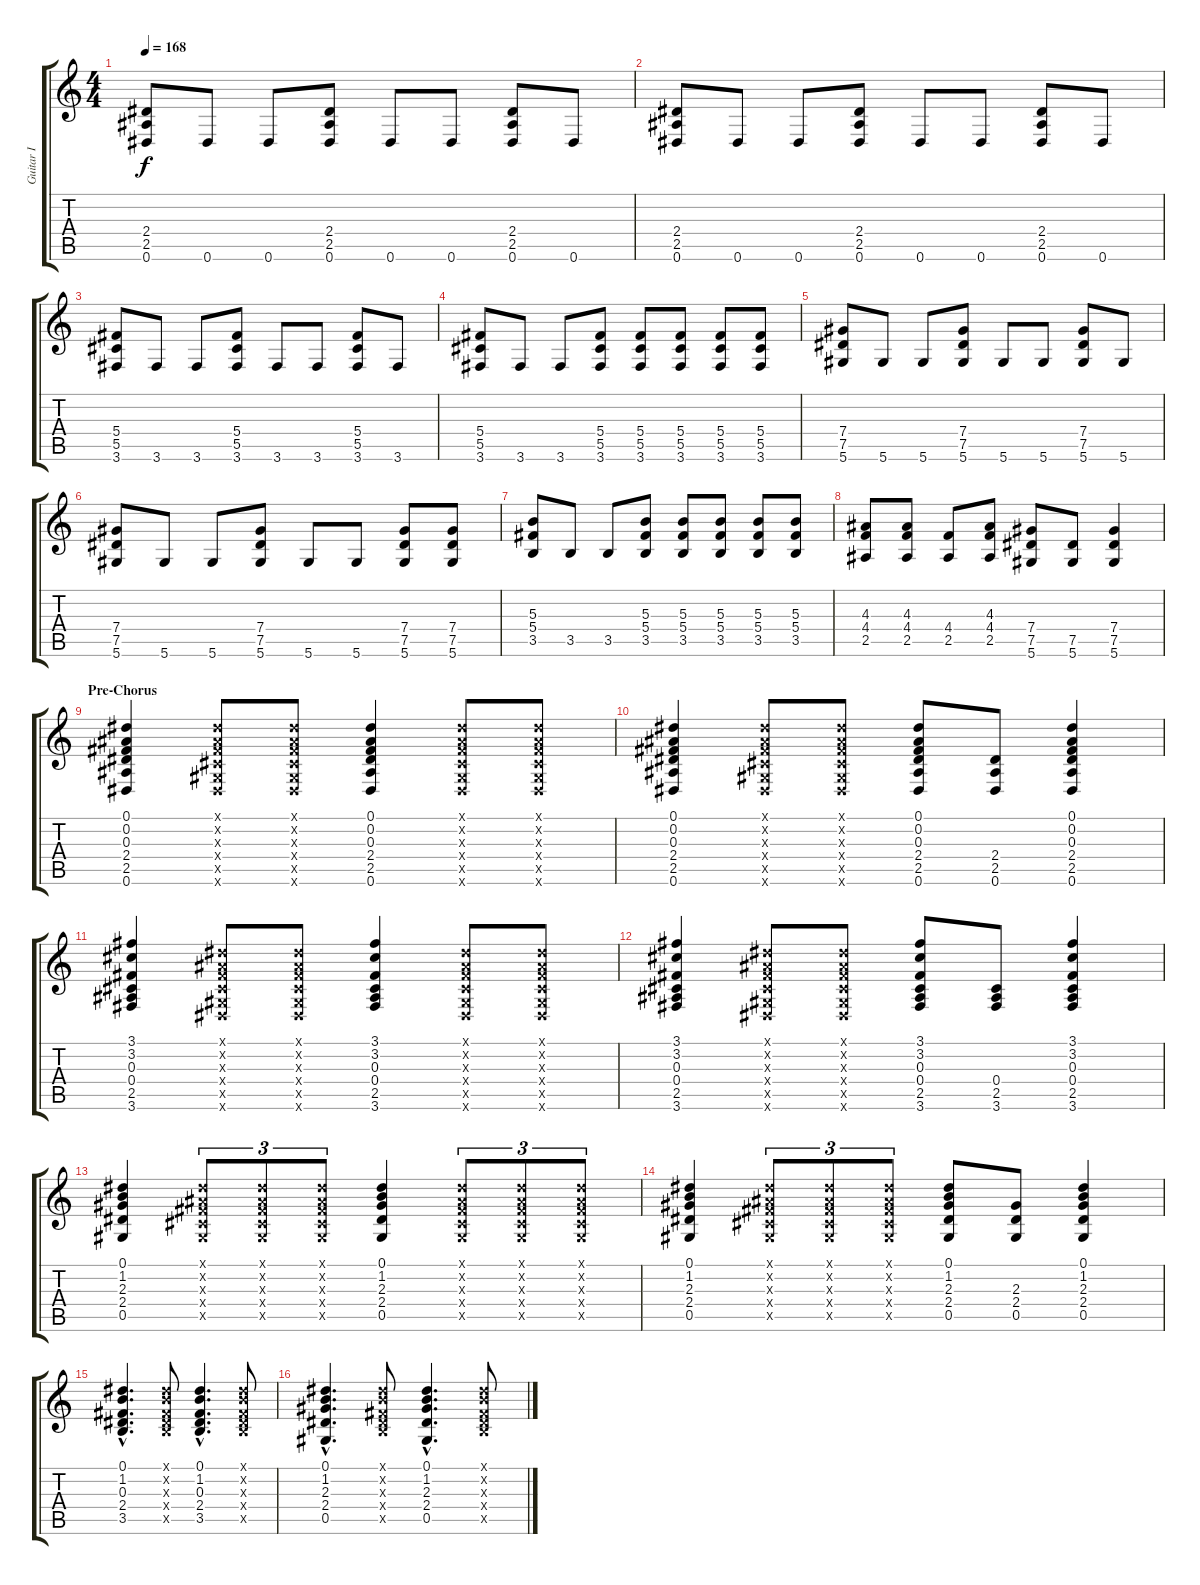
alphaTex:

\track ("Guitar I" "Guitar I") {instrument acousticguitarsteel}
\staff {score tabs}
\tuning (Eb4 Bb3 Gb3 Db3 Ab2 Eb2) {hide}
\ts (4 4)
\tempo 168
\clef g2
\ks c
(2.4 2.5 0.6).8{dy f volume 13 instrument distortionguitar} 0.6.8 0.6.8 (2.4 2.5 0.6).8 0.6.8 0.6.8 (2.4 2.5 0.6).8 0.6.8 |
(2.4 2.5 0.6).8 0.6.8 0.6.8 (2.4 2.5 0.6).8 0.6.8 0.6.8 (2.4 2.5 0.6).8 0.6.8 |
(5.4 5.5 3.6).8 3.6.8 3.6.8 (5.4 5.5 3.6).8 3.6.8 3.6.8 (5.4 5.5 3.6).8 3.6.8 |
(5.4 5.5 3.6).8 3.6.8 3.6.8 (5.4 5.5 3.6).8 (5.4 5.5 3.6).8 (5.4 5.5 3.6).8 (5.4 5.5 3.6).8 (5.4 5.5 3.6).8 |
(7.4 7.5 5.6).8 5.6.8 5.6.8 (7.4 7.5 5.6).8 5.6.8 5.6.8 (7.4 7.5 5.6).8 5.6.8 |
(7.4 7.5 5.6).8 5.6.8 5.6.8 (7.4 7.5 5.6).8 5.6.8 5.6.8 (7.4 7.5 5.6).8 (7.4 7.5 5.6).8 |
(5.3 5.4 3.5).8 3.5.8 3.5.8 (5.3 5.4 3.5).8 (5.3 5.4 3.5).8 (5.3 5.4 3.5).8 (5.3 5.4 3.5).8 (5.3 5.4 3.5).8 |
(4.3 4.4 2.5).8 (4.3 4.4 2.5).8 (4.4 2.5).8 (4.3 4.4 2.5).8 (7.4 7.5 5.6).8 (7.5 5.6).8 (7.4 7.5 5.6).4 |
\section ("" "Pre-Chorus")
(0.1 0.2 0.3 2.4 2.5 0.6).4{instrument acousticguitarsteel} (0.1{x} 0.2{x} 0.3{x} 0.4{x} 0.5{x} 0.6{x}).8 (0.1{x} 0.2{x} 0.3{x} 0.4{x} 0.5{x} 0.6{x}).8 (0.1 0.2 0.3 2.4 2.5 0.6).4 (0.1{x} 0.2{x} 0.3{x} 0.4{x} 0.5{x} 0.6{x}).8 (0.1{x} 0.2{x} 0.3{x} 0.4{x} 0.5{x} 0.6{x}).8 |
(0.1 0.2 0.3 2.4 2.5 0.6).4 (0.1{x} 0.2{x} 0.3{x} 0.4{x} 0.5{x} 0.6{x}).8 (0.1{x} 0.2{x} 0.3{x} 0.4{x} 0.5{x} 0.6{x}).8 (0.1 0.2 0.3 2.4 2.5 0.6).8 (2.4 2.5 0.6).8 (0.1 0.2 0.3 2.4 2.5 0.6).4 |
(3.1 3.2 0.3 0.4 2.5 3.6).4 (0.1{x} 0.2{x} 0.3{x} 0.4{x} 0.5{x} 0.6{x}).8 (0.1{x} 0.2{x} 0.3{x} 0.4{x} 0.5{x} 0.6{x}).8 (3.1 3.2 0.3 0.4 2.5 3.6).4 (0.1{x} 0.2{x} 0.3{x} 0.4{x} 0.5{x} 0.6{x}).8 (0.1{x} 0.2{x} 0.3{x} 0.4{x} 0.5{x} 0.6{x}).8 |
(3.1 3.2 0.3 0.4 2.5 3.6).4 (0.1{x} 0.2{x} 0.3{x} 0.4{x} 0.5{x} 0.6{x}).8 (0.1{x} 0.2{x} 0.3{x} 0.4{x} 0.5{x} 0.6{x}).8 (3.1 3.2 0.3 0.4 2.5 3.6).8 (0.4 2.5 3.6).8 (3.1 3.2 0.3 0.4 2.5 3.6).4 |
(0.1 1.2 2.3 2.4 0.5).4 (0.1{x} 0.2{x} 0.3{x} 0.4{x} 0.5{x}).8{tu (3 2)} (0.1{x} 0.2{x} 0.3{x} 0.4{x} 0.5{x}).8{tu (3 2)} (0.1{x} 0.2{x} 0.3{x} 0.4{x} 0.5{x}).8{tu (3 2)} (0.1 1.2 2.3 2.4 0.5).4 (0.1{x} 0.2{x} 0.3{x} 0.4{x} 0.5{x}).8{tu (3 2)} (0.1{x} 0.2{x} 0.3{x} 0.4{x} 0.5{x}).8{tu (3 2)} (0.1{x} 0.2{x} 0.3{x} 0.4{x} 0.5{x}).8{tu (3 2)} |
(0.1 1.2 2.3 2.4 0.5).4 (0.1{x} 0.2{x} 0.3{x} 0.4{x} 0.5{x}).8{tu (3 2)} (0.1{x} 0.2{x} 0.3{x} 0.4{x} 0.5{x}).8{tu (3 2)} (0.1{x} 0.2{x} 0.3{x} 0.4{x} 0.5{x}).8{tu (3 2)} (0.1 1.2 2.3 2.4 0.5).8 (2.3 2.4 0.5).8 (0.1 1.2 2.3 2.4 0.5).4 |
(0.1{hac} 1.2{hac} 0.3{hac} 2.4{hac} 3.5{hac}).4{d} (0.1{x} 1.2{x} 0.3{x} 2.4{x} 3.5{x}).8 (0.1{hac} 1.2{hac} 0.3{hac} 2.4{hac} 3.5{hac}).4{d} (0.1{x} 1.2{x} 0.3{x} 2.4{x} 3.5{x}).8 |
(0.1{hac} 1.2{hac} 2.3{hac} 2.4{hac} 0.5{hac}).4{d} (0.1{x} 1.2{x} 0.3{x} 2.4{x} 3.5{x}).8 (0.1{hac} 1.2{hac} 2.3{hac} 2.4{hac} 0.5{hac}).4{d} (0.1{x} 1.2{x} 0.3{x} 2.4{x} 3.5{x}).8
